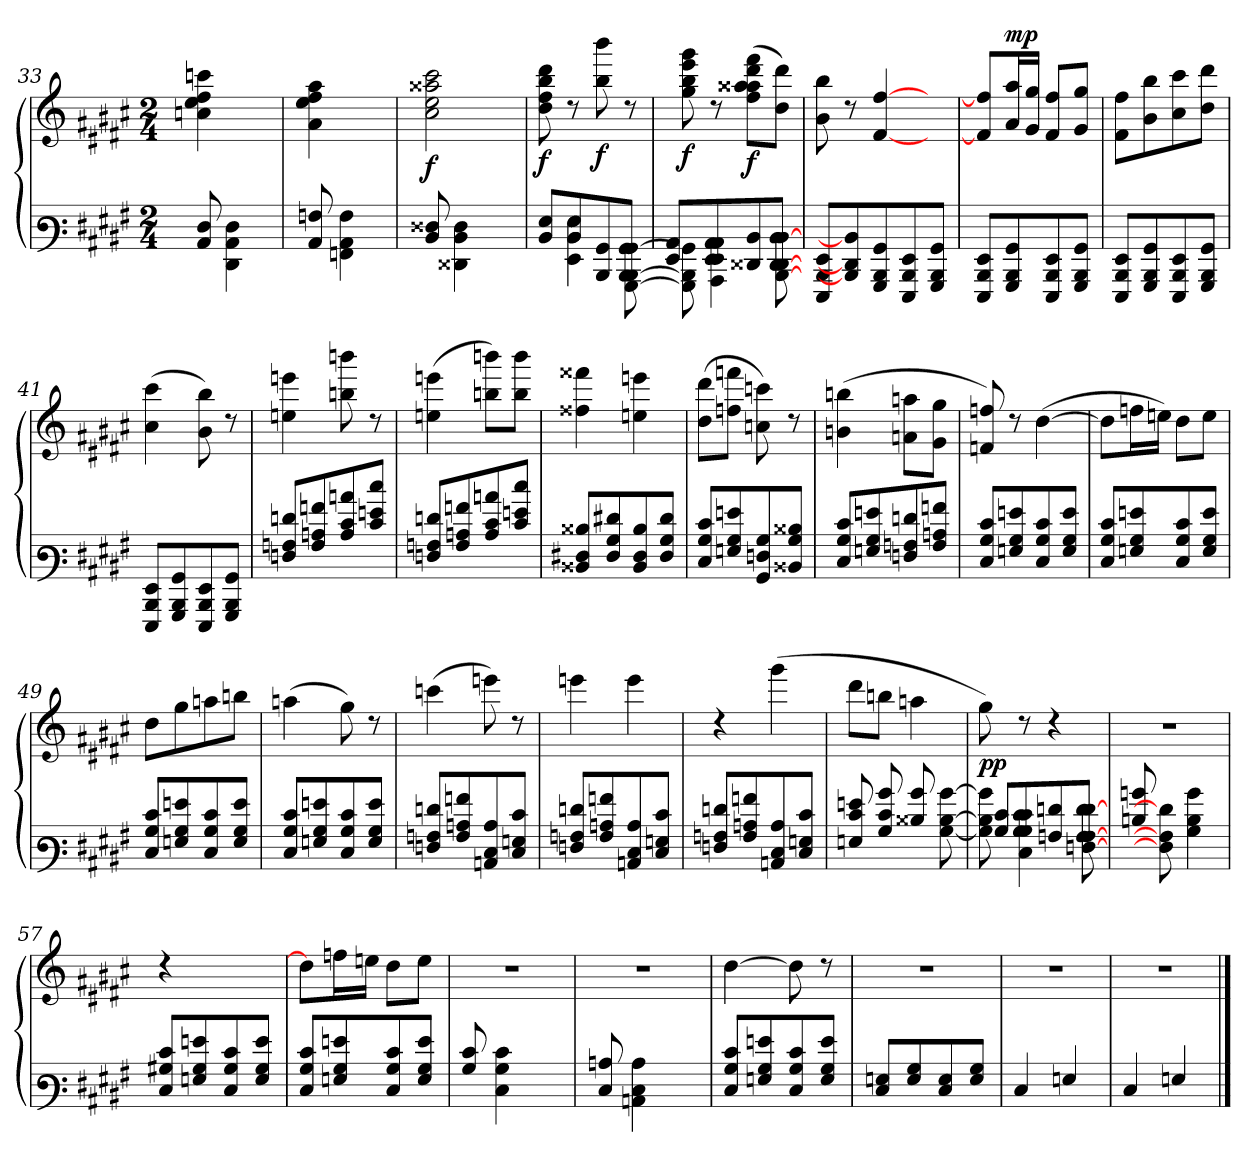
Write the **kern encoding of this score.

**kern	**kern	**dynam
*part1	*part1	*part1
*staff2	*staff1	*staff1/2
*clefF3	*clefG3	*
*k[f#c#g#d#a#]	*k[f#c#g#d#a#]	*
*M2/4	*M2/4	*
=33	=33	=33
8C#/ 8F#/L	4an\ 4cc#\ 4dd#\ 4aan\	.
4FF#\ 4C#\ 4F#\	.	.
.	8ryy	.
=34	=34	=34
8C#/ 8An/L	4f#\ 4cc#\ 4dd#\ 4ff#\	.
4AA\ 4C#\ 4A\	.	.
.	8ryy	.
!!LO:LB:g=z
=35	=35	=35
!	!	!LO:DY:b
8D#/ 8F##X/L	2a#\ 2cc#\ 2ff##X\ 2aa#\	f
4FF##\ 4D#\ 4F##\	.	.
8ryy	.	.
=36	=36	=36
*^	*^	*
!	!	!	!	!LO:DY:b
8ryy	8D#/ 8G#/L	8b\ 8dd#\ 8gg#\ 8bb\	8ryy	f
4GG#\ 4D#\ 4G#\	8D#/ 8G#/	4.ryy	8rb	.
!	!	!	!	!LO:DY:b
.	8DD#/ 8BB/	.	8gg#\ 8ggg#\	f
[8BBB\ [8DD#\ [8BB\	8DD#/ 8BB/J	.	8rb	.
=37	=37	=37	=37	=37
!	!	!	!	!LO:DY:b
8BBB\] 8DD#\] 8BB\]	8GG#/ 8C#/L	8ee\ 8gg#\ 8ccc#\ 8eee\	8ryy	f
4CC#\ 4GG#\ 4C#\	8GG#/ 8C#/	4.ryy	8rb	.
!	!	!	!	!LO:DY:b
.	8FF##X/ 8D#/	.	(>8dd#\ 8ff##\ 8ff##\ 8bb\ 8ddd#\L	f
[8DD#\ [8FF##\ [8D#\	8FF##/ 8D#/J	.	8b\ 8bb\J)	.
*v	*v	*	*	*
*	*v	*v	*
=38	=38	=38
8GGG#/ 8DD#/ 8GG#/L	8g#\ 8gg#\	.
8DD#\] 8FF##\] 8D#\]	8rb	.
8BBB/ 8DD#/ 8BB/	[<4d#/ [>4dd#/	.
8GGG#/ 8DD#/ 8GG#/	.	.
8BBB/ 8DD#/ 8BB/J	8ryy	.
=39	=39	=39
8GGG#/ 8DD#/ 8GG#/L	8d#/] 8dd#/]L	.
!	!	!LO:DY:a
8BBB/ 8DD#/ 8BB/	16f#/ 16ff#/L	mp
.	16e/ 16ee/JJ	.
8GGG#/ 8DD#/ 8GG#/	8d#/ 8dd#/L	.
8BBB/ 8DD#/ 8BB/J	8e/ 8ee/J	.
=40	=40	=40
8GGG#/ 8DD#/ 8GG#/L	8d#\ 8dd#\L	.
8BBB/ 8DD#/ 8BB/	8g#\ 8gg#\	.
8GGG#/ 8DD#/ 8GG#/	8a#\ 8aa#\	.
8BBB/ 8DD#/ 8BB/J	8b\ 8bb\J	.
=41	=41	=41
8GGG#/ 8DD#/ 8GG#/L	(>4a#\ 4aa#\	.
8BBB/ 8DD#/ 8BB/	.	.
8GGG#/ 8DD#/ 8GG#/	8g#\ 8gg#\)	.
8BBB/ 8DD#/ 8BB/J	8rb	.
!!LO:PB:g=z
=42	=42	=42
8Fn/ 8A/ 8fn/L	4cc\ 4ccc\	.
8A/ 8c/ 8a/	.	.
8c/ 8e/ 8cc/	8gg\ 8ggg\	.
8e/ 8g/ 8ee/J	8rb	.
=43	=43	=43
8Fn/ 8A/ 8fn/L	(>4cc\ 4ccc\	.
8A/ 8c/ 8a/	.	.
8c/ 8e/ 8cc/	8gg\ 8ggg\L)	.
8e/ 8g/ 8ee/J	8gg\ 8ggg\J	.
=44	=44	=44
8D##X/ 8F#X/ 8d##X/L	4dd##\ 4ddd##\	.
8F#/ 8B/ 8f#X/	.	.
8D##/ 8F#/ 8d##/	4cc\ 4ccc\	.
8F#/ 8B/ 8f#/J	.	.
=45	=45	=45
8E/ 8B/ 8e/L	(>8b\ 8bb\L	.
8G/ 8B/ 8g/	8dd\ 8ddd\J	.
8BB/ 8F/ 8B/	8a\ 8aa\)	.
8D##X/ 8B/ 8d##X/J	8rb	.
=46	=46	=46
8E/ 8B/ 8e/L	(>4g\ 4gg\	.
8G/ 8B/ 8g/	.	.
8Fn/ 8A/ 8fn/	8f\ 8ff\L	.
8A/ 8c/ 8a/J	8e\ 8ee\J	.
=47	=47	=47
8E/ 8B/ 8e/L	8d/ 8dd/)	.
8G/ 8B/ 8g/	8rb	.
8E/ 8B/ 8e/	(>[>4b\	.
8G/ 8B/ 8g/J	.	.
=48	=48	=48
8E/ 8B/ 8e/L	8b\L]	.
8G/ 8B/ 8g/	16dd\K	.
.	16cc\Jk)	.
8E/ 8B/ 8e/	8b\L	.
8G/ 8B/ 8g/J	8cc\J	.
=49	=49	=49
8E/ 8B/ 8e/L	8b\L	.
8G/ 8B/ 8g/	8ee\	.
8E/ 8B/ 8e/	8ff\	.
8G/ 8B/ 8g/J	8gg\J	.
!!LO:LB:g=z
=50	=50	=50
8E/ 8B/ 8e/L	(>4ff\	.
8G/ 8B/ 8g/	.	.
8E/ 8B/ 8e/	8ee\)	.
8G/ 8B/ 8g/J	8rb	.
=51	=51	=51
8Fn/ 8A/ 8fn/L	(>4aa\	.
8A/ 8c/ 8a/	.	.
8C/ 8E/ 8c/	8ccc\)	.
8E/ 8G/ 8e/J	8rb	.
=52	=52	=52
8Fn/ 8A/ 8fn/L	4ccc\	.
8A/ 8c/ 8a/	.	.
8C/ 8E/ 8c/	4ccc\	.
8E/ 8G/ 8e/J	.	.
=53	=53	=53
8Fn/ 8A/ 8fn/L	4rb	.
8A/ 8c/ 8a/	.	.
8C/ 8E/ 8c/	(>4eee\	.
8E/ 8G/ 8e/J	.	.
=54	=54	=54
8G/ 8e/ 8g/L	8bb\L	.
8B/ 8e/ 8b/	8gg\J	.
8d##X/ 8b/	4ff\	.
[8B\ [8d##\ [8b\	.	.
=55	=55	=55
*^	*^	*
!	!	!	!	!LO:DY:b
8B\] 8d##\] 8b\]	8B/ 8e/L	8ee\)	8ryy	pp
4E\ 4B\ 4e\	8B/ 8e/	4.ryy	8rb	.
.	8A/ 8fn/	.	4rb	.
[8F\ [8A\ [8f\	8A/ 8f/J	.	.	.
*v	*v	*	*	*
*	*v	*v	*
=56	=56	=56
8d/ 8bn/L	2r	.
8F\] 8A\] 8f\]	.	.
4B\ 4d\ 4b\	.	.
!!LO:LB:g=z
=57	=57	=57
8E/ 8B#X/ 8e/L	4rb	.
8G/ 8B#/ 8g/	.	.
8E/ 8B#/ 8e/	4ryy	.
8G/ 8B#/ 8g/J	.	.
=58	=58	=58
8E/ 8B/ 8e/L	8b\L]	.
8G/ 8B/ 8g/	16dd\K	.
.	16cc\Jk	.
8E/ 8B/ 8e/	8b\L	.
8G/ 8B/ 8g/J	(8cc\J	.
=59	=59	=59
8B/ 8e/L	2r	.
4E\ 4B\ 4e\	.	.
8ryy	.	.
=60	=60	=60
8E/ 8c/L	2r	.
4C\ 4E\ 4c\	.	.
8ryy	.	.
=61	=61	=61
8E/ 8B/ 8e/L	[>4b\	.
8G/ 8B/ 8g/	.	.
8E/ 8B/ 8e/	8b\]	.
8G/ 8B/ 8g/J	8rb	.
=62	=62	=62
8E/ 8G/L	2r	.
8G/ 8B/	.	.
8E/ 8G/	.	.
8G/ 8B/J	.	.
=63	=63	=63
4E/	2r	.
4G/	.	.
=64	=64	=64
4E/	2r	.
4G/	.	.
==	==	==
*-	*-	*-
